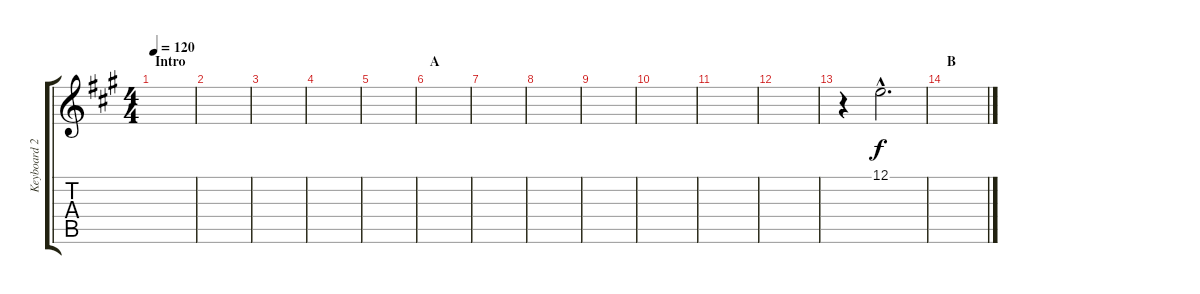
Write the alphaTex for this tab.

\track ("Keyboard 2 - John F" "Keyboard 2") {instrument pad7halo}
\staff {score tabs}
\tuning (E4 B3 G3 D3 A2 E2) {hide}
\ts (4 4)
\section ("" "Intro")
\tempo 120
\clef g2
\ks f#minor
|
|
|
|
|
\section ("" "A")
|
|
|
|
|
|
|
r.4 12.1{hac}.2{d volume 11 balance 4} |
\section ("" "B")
